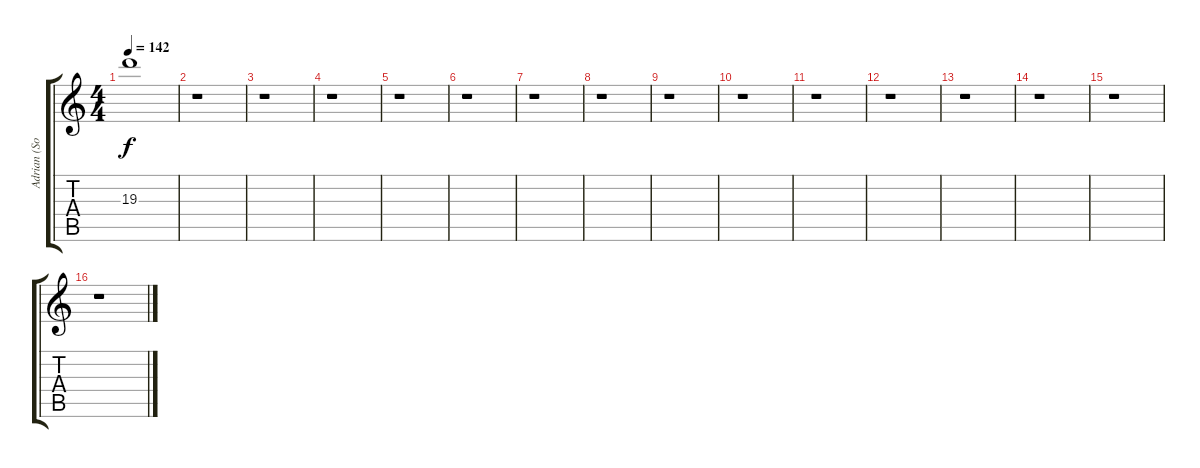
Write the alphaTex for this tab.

\track ("Adrian (Solo Guitar)" "Adrian (So") {instrument distortionguitar}
\staff {score tabs}
\tuning (E4 B3 G3 D3 A2 E2) {hide}
\ts (4 4)
\tempo 142
\clef g2
\ks c
19.3{t}.1{dy f} |
r.1 |
r.1 |
r.1 |
r.1 |
r.1 |
r.1 |
r.1 |
r.1 |
r.1 |
r.1 |
r.1 |
r.1 |
r.1 |
r.1 |
r.1
